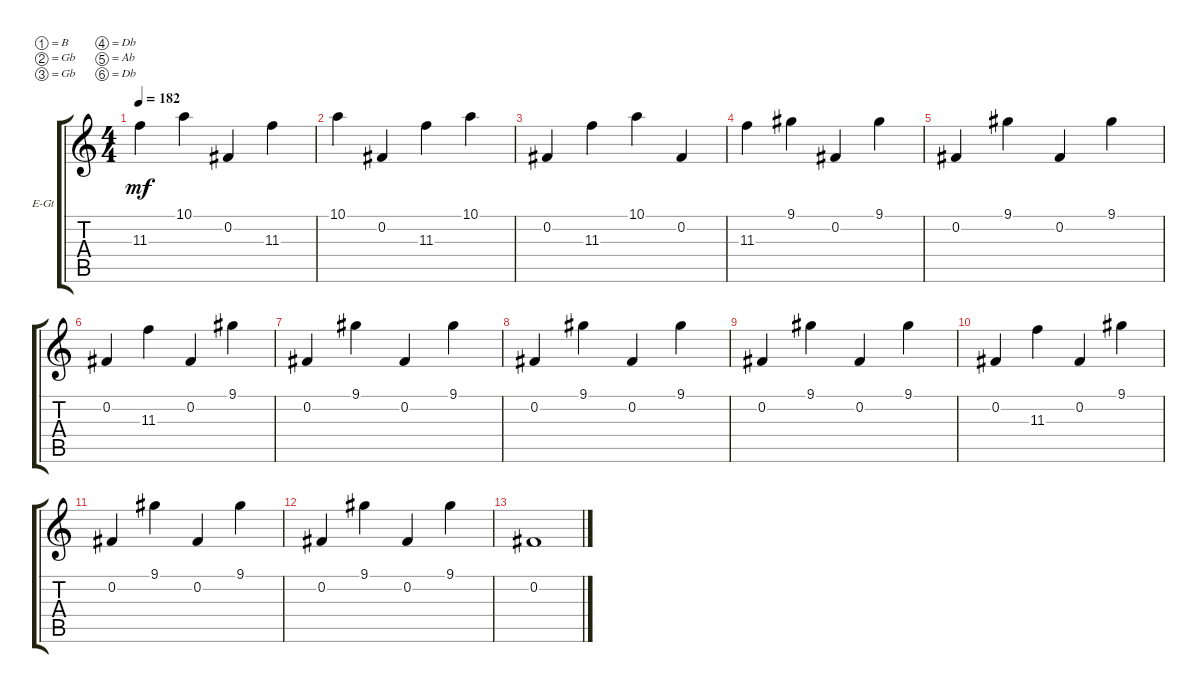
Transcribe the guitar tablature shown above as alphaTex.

\defaultSystemsLayout 4
\bracketExtendMode groupsimilarinstruments
\firstSystemTrackNameOrientation horizontal
\otherSystemsTrackNameOrientation horizontal
\track ("Electric Guitar" "E-Gt") {instrument electricguitarclean}
\staff {score tabs}
\tuning (B3 Gb3 Gb3 Db3 Ab2 Db2)
\ts (4 4)
\tempo 182
\clef g2
\scale
0.333333
\ks c
11.3.4{dy mf} 10.1.4 0.2.4 11.3.4 |
\scale
0.333333 10.1.4 0.2.4 11.3.4 10.1.4 |
\scale
0.333333 0.2.4 11.3.4 10.1.4 0.2.4 |
\scale
0.333333 11.3.4 9.1.4 0.2.4 9.1.4 |
\scale
0.333333 0.2.4 9.1.4 0.2.4 9.1.4 |
\scale
0.333333 0.2.4 11.3.4 0.2.4 9.1.4 |
\scale
0.333333 0.2.4 9.1.4 0.2.4 9.1.4 |
\scale
0.333333 0.2.4 9.1.4 0.2.4 9.1.4 |
\scale
0.333333 0.2.4 9.1.4 0.2.4 9.1.4 |
\scale
0.333333 0.2.4 11.3.4 0.2.4 9.1.4 |
\scale
0.333333 0.2.4 9.1.4 0.2.4 9.1.4 |
\scale
0.333333 0.2.4 9.1.4 0.2.4 9.1.4 |
\scale
0.333333 0.2.1 |
\scale
0.333333 |
\scale
0.333333 |
\scale
0.333333
